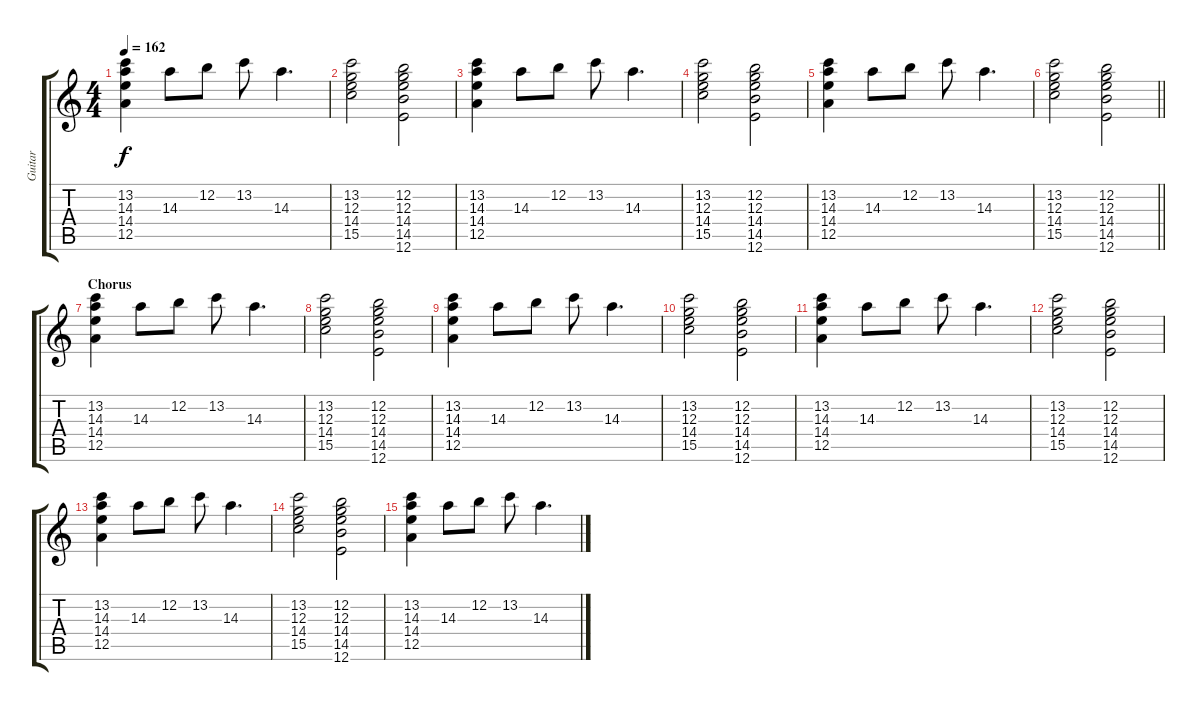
\track ("Guitar" "Guitar") {instrument acousticguitarsteel}
\staff {score tabs}
\tuning (E4 B3 G3 D3 A2 E2) {hide}
\ts (4 4)
\tempo 162
\clef g2
\ks c
(13.2 14.3 14.4 12.5).4{dy f} 14.3.8 12.2.8 13.2.8 14.3.4{d} |
(13.2 12.3 14.4 15.5).2 (12.2 12.3 14.4 14.5 12.6).2 |
(13.2 14.3 14.4 12.5).4 14.3.8 12.2.8 13.2.8 14.3.4{d} |
(13.2 12.3 14.4 15.5).2 (12.2 12.3 14.4 14.5 12.6).2 |
(13.2 14.3 14.4 12.5).4 14.3.8 12.2.8 13.2.8 14.3.4{d} |
\barLineRight lightlight
(13.2 12.3 14.4 15.5).2 (12.2 12.3 14.4 14.5 12.6).2 |
\section ("" "Chorus")
(13.2 14.3 14.4 12.5).4 14.3.8 12.2.8 13.2.8 14.3.4{d} |
(13.2 12.3 14.4 15.5).2 (12.2 12.3 14.4 14.5 12.6).2 |
(13.2 14.3 14.4 12.5).4 14.3.8 12.2.8 13.2.8 14.3.4{d} |
(13.2 12.3 14.4 15.5).2 (12.2 12.3 14.4 14.5 12.6).2 |
(13.2 14.3 14.4 12.5).4 14.3.8 12.2.8 13.2.8 14.3.4{d} |
(13.2 12.3 14.4 15.5).2 (12.2 12.3 14.4 14.5 12.6).2 |
(13.2 14.3 14.4 12.5).4 14.3.8 12.2.8 13.2.8 14.3.4{d} |
(13.2 12.3 14.4 15.5).2 (12.2 12.3 14.4 14.5 12.6).2 |
(13.2 14.3 14.4 12.5).4 14.3.8 12.2.8 13.2.8 14.3.4{d}
